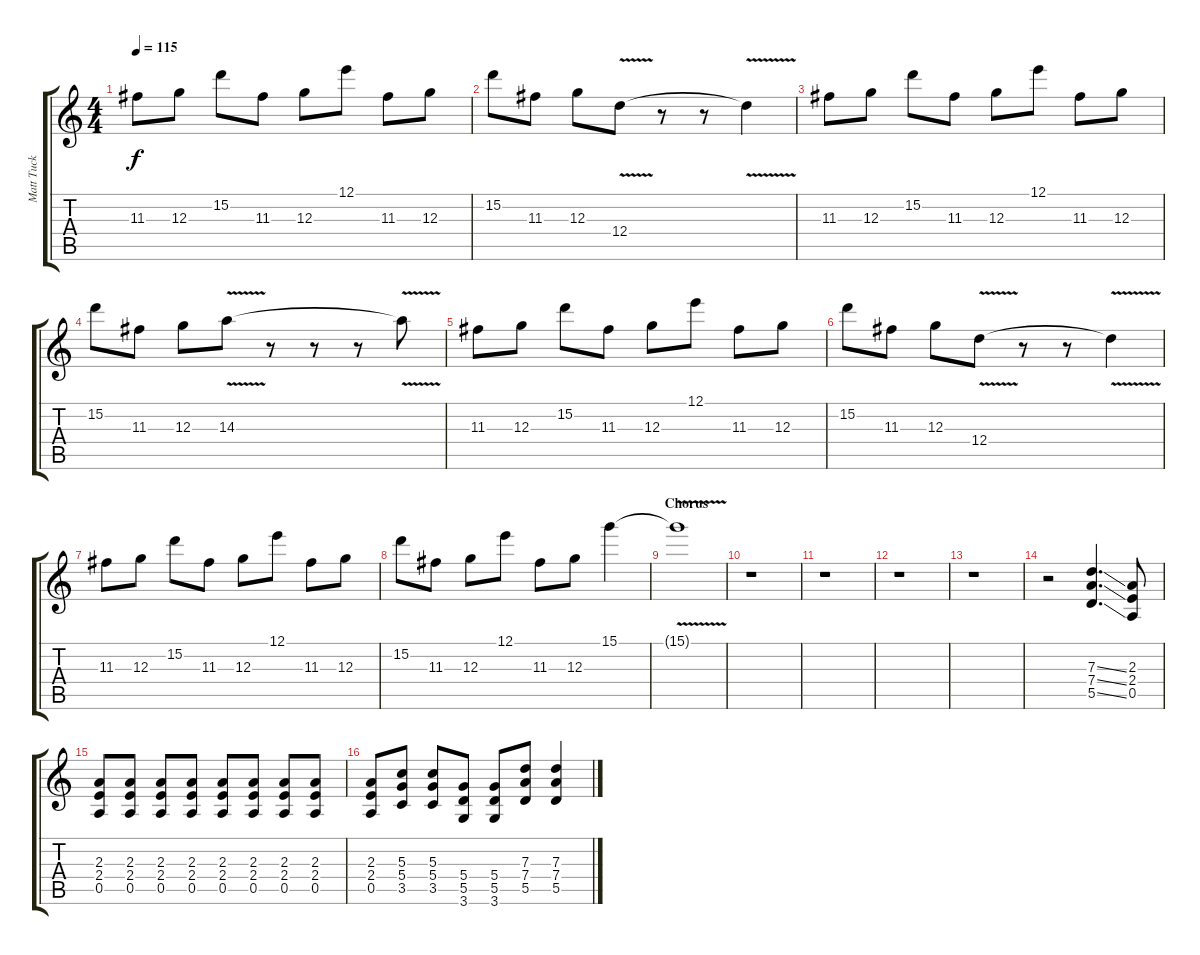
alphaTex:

\track ("Matt Tuck" "Matt Tuck") {instrument distortionguitar}
\staff {score tabs}
\tuning (E4 B3 G3 D3 A2 E2) {hide}
\ts (4 4)
\tempo 115
\clef g2
\ks c
11.3.8{dy f} 12.3.8 15.2.8 11.3.8 12.3.8 12.1.8 11.3.8 12.3.8 |
15.2.8 11.3.8 12.3.8 12.4{v}.8 r.8 r.8 12.4{t}.4 |
11.3.8 12.3.8 15.2.8 11.3.8 12.3.8 12.1.8 11.3.8 12.3.8 |
15.2.8 11.3.8 12.3.8 14.3{v}.8 r.8 r.8 r.8 14.3{t}.8 |
11.3.8 12.3.8 15.2.8 11.3.8 12.3.8 12.1.8 11.3.8 12.3.8 |
15.2.8 11.3.8 12.3.8 12.4{v}.8 r.8 r.8 12.4{t}.4 |
11.3.8 12.3.8 15.2.8 11.3.8 12.3.8 12.1.8 11.3.8 12.3.8 |
15.2.8 11.3.8 12.3.8 12.1.8 11.3.8 12.3.8 15.1.4 |
\section ("" "Chorus")
15.1{v t}.1 |
r.1 |
r.1 |
r.1 |
r.1 |
r.2 (7.3{ss} 7.4{ss} 5.5{ss}).4{d} (2.3 2.4 0.5).8 |
(2.3 2.4 0.5).8 (2.3 2.4 0.5).8 (2.3 2.4 0.5).8 (2.3 2.4 0.5).8 (2.3 2.4 0.5).8 (2.3 2.4 0.5).8 (2.3 2.4 0.5).8 (2.3 2.4 0.5).8 |
(2.3 2.4 0.5).8 (5.3 5.4 3.5).8 (5.3 5.4 3.5).8 (5.4 5.5 3.6).8 (5.4 5.5 3.6).8 (7.3 7.4 5.5).8 (7.3 7.4 5.5).4
